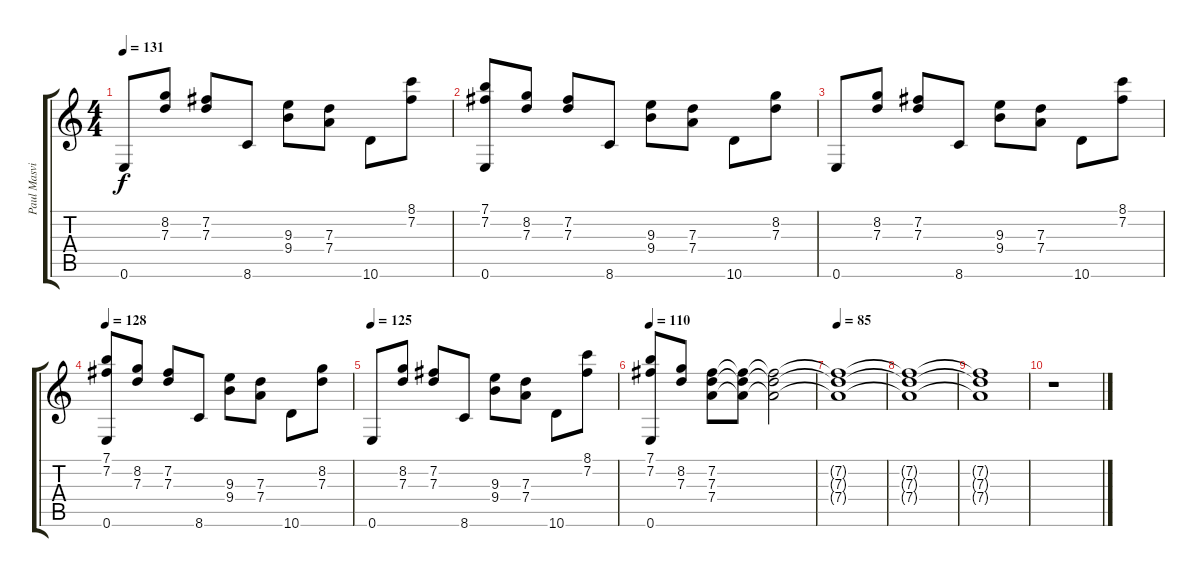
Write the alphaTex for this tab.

\track ("Paul Masvidal (clean tone)" "Paul Masvi") {instrument electricguitarclean}
\staff {score tabs}
\tuning (E4 B3 G3 D3 A2 E2) {hide}
\ts (4 4)
\tempo 131
\clef g2
\ks c
0.6.8{dy f} (8.2 7.3).8 (7.2 7.3).8 8.6.8 (9.3 9.4).8 (7.3 7.4).8 10.6.8 (8.1 7.2).8 |
(7.1 7.2 0.6).8 (8.2 7.3).8 (7.2 7.3).8 8.6.8 (9.3 9.4).8 (7.3 7.4).8 10.6.8 (8.2 7.3).8 |
0.6.8 (8.2 7.3).8 (7.2 7.3).8 8.6.8 (9.3 9.4).8 (7.3 7.4).8 10.6.8 (8.1 7.2).8 |
\tempo 128
(7.1 7.2 0.6).8 (8.2 7.3).8 (7.2 7.3).8 8.6.8 (9.3 9.4).8 (7.3 7.4).8 10.6.8 (8.2 7.3).8 |
\tempo 125
0.6.8 (8.2 7.3).8 (7.2 7.3).8 8.6.8 (9.3 9.4).8 (7.3 7.4).8 10.6.8 (8.1 7.2).8 |
\tempo 110
(7.1 7.2 0.6).8 (8.2 7.3).8 (7.2 7.3 7.4).8 (7.2{t} 7.3{t} 7.4{t}).8 (7.2{t} 7.3{t} 7.4{t}).2 |
\tempo 85
(7.2{t} 7.3{t} 7.4{t}).1 |
(7.2{t} 7.3{t} 7.4{t}).1 |
(7.2{t} 7.3{t} 7.4{t}).1 |
r.1
